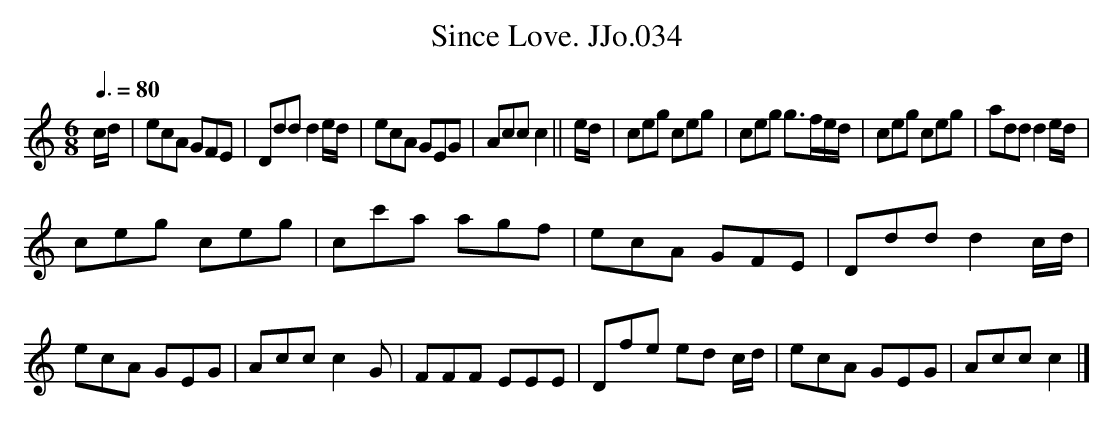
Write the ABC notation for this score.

X:1
T:Since Love. JJo.034
M:6/8
L:1/8
Q:3/8=80
K:C
c/d/|ecA GFE|Dddd2e/d/|ecA GEG|Accc2||
e/d/|ceg ceg|ceg g>fe/d/|ceg ceg|addd2e/d/|!
ceg ceg|cc'a agf|ecA GFE|Dddd2c/d/|
ecA GEG|Accc2G|FFF EEE|Dfe ed c/d/|ecA GEG|Accc2|]
